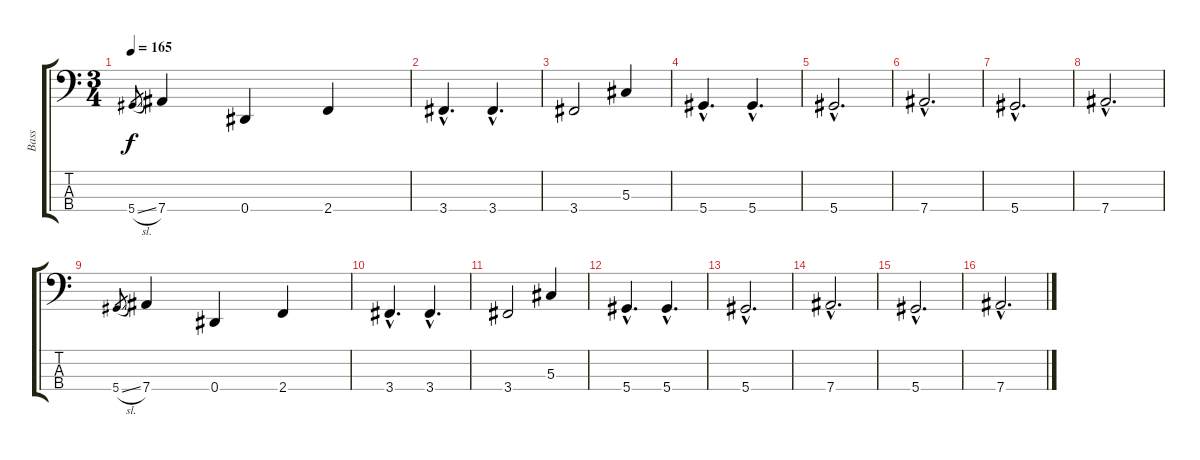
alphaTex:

\track ("Bass" "Bass") {instrument electricbassfinger}
\staff {score tabs}
\tuning (Gb2 Db2 Ab1 Eb1) {hide}
\ts (3 4)
\tempo 165
\clef f4
\ks c
5.4{sl}.8{gr dy f} 7.4.4 0.4.4 2.4.4 |
3.4{hac}.4{d} 3.4{hac}.4{d} |
3.4.2 5.3.4 |
5.4{hac}.4{d} 5.4{hac}.4{d} |
5.4{hac}.2{d} |
7.4{hac}.2{d} |
5.4{hac}.2{d} |
7.4{hac}.2{d} |
5.4{sl}.8{gr} 7.4.4 0.4.4 2.4.4 |
3.4{hac}.4{d} 3.4{hac}.4{d} |
3.4.2 5.3.4 |
5.4{hac}.4{d} 5.4{hac}.4{d} |
5.4{hac}.2{d} |
7.4{hac}.2{d} |
5.4{hac}.2{d} |
7.4{hac}.2{d}
